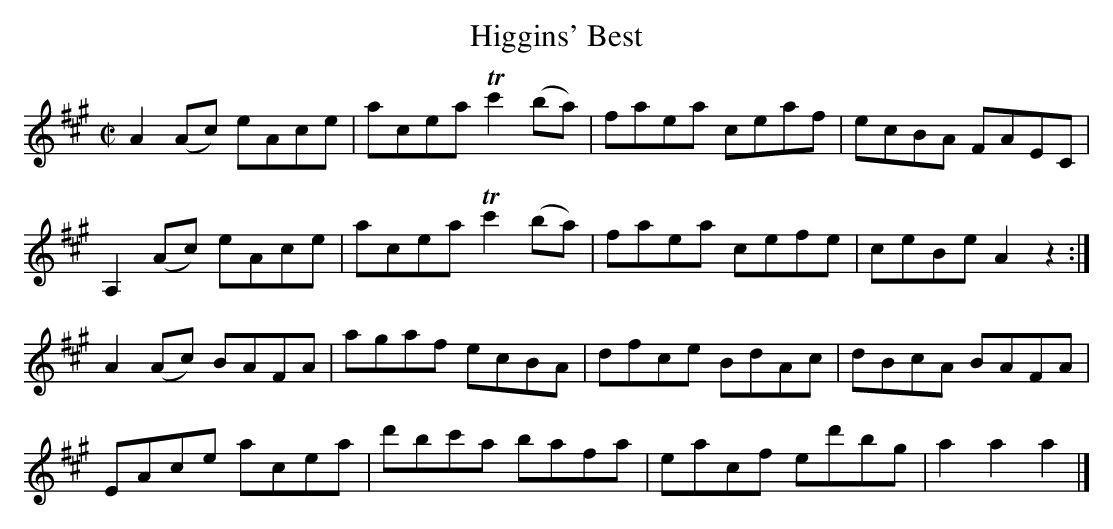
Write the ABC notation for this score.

X:1
T: Higgins' Best
M: C|
L: 1/8
K: A
 A2 (Ac) eAce | acea Tc'2 (ba) | faea  ceaf | ecBA FAEC   |
A,2 (Ac) eAce | acea Tc'2 (ba) | faea  cefe | ceBe A2 z2 :|
 A2 (Ac) BAFA | agaf   ecBA    | dfce  BdAc | dBcA BAFA   |
 EAce    acea | d'bc'a bafa    | eacf ed'bg | a2 a2 a2    |]
